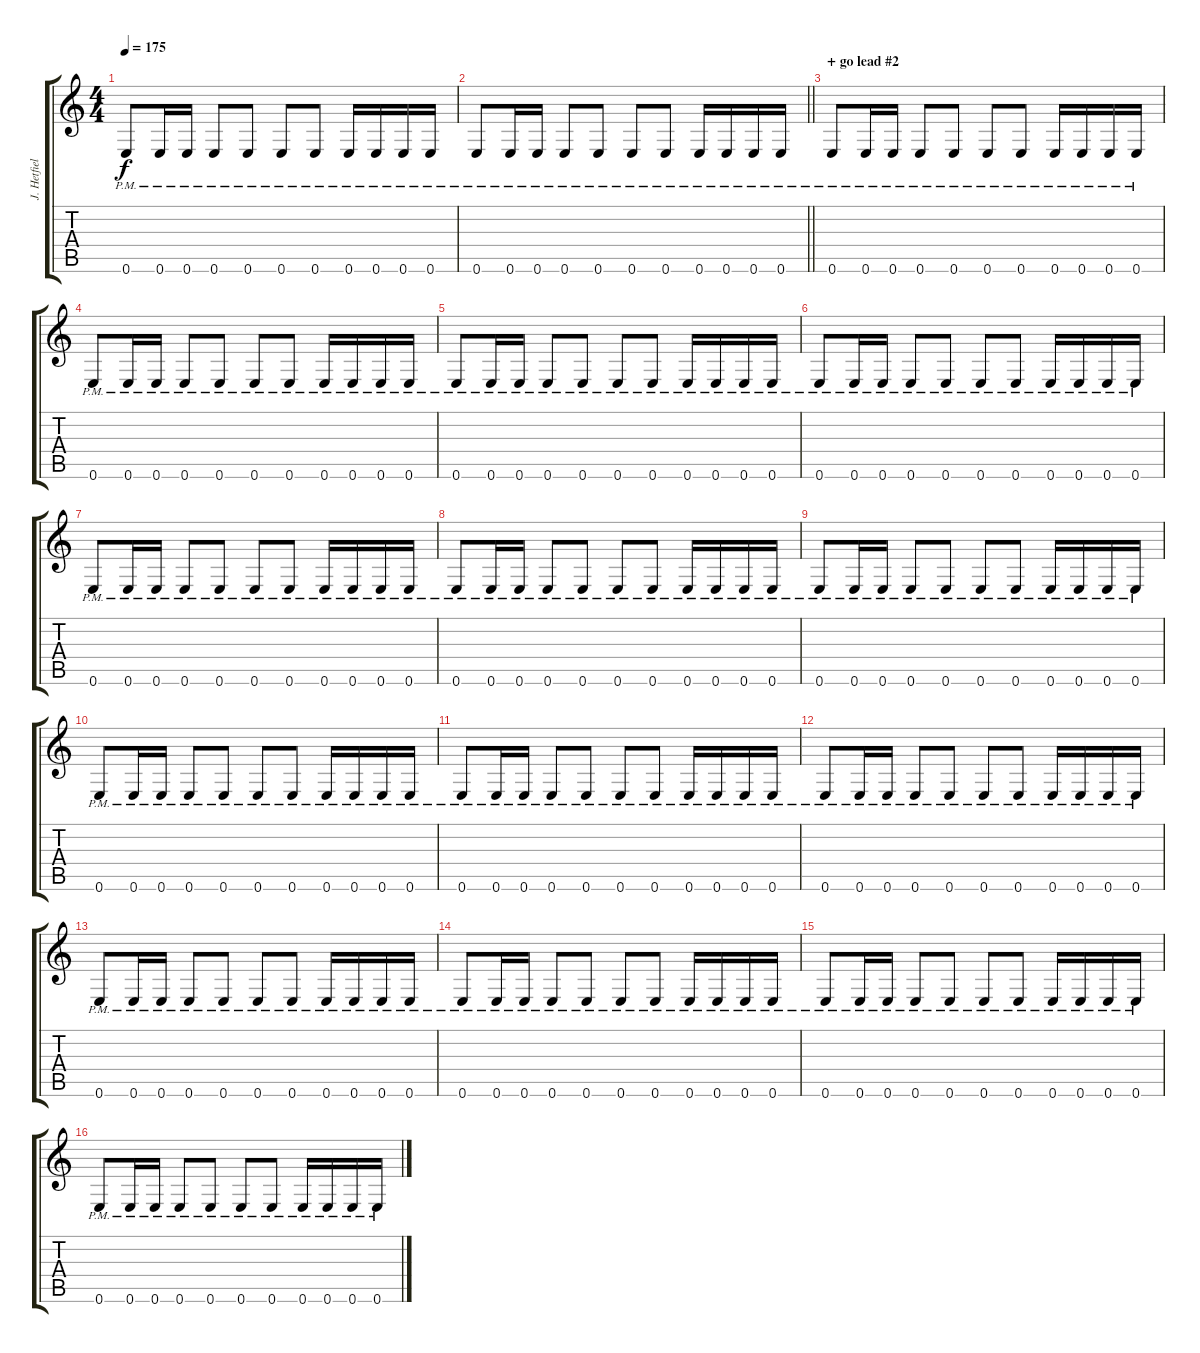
\track ("J. Hetfield - Rhythm guitar" "J. Hetfiel") {instrument distortionguitar}
\staff {score tabs}
\tuning (E4 B3 G3 D3 A2 E2) {hide}
\ts (4 4)
\tempo 175
\clef g2
\ks c
0.6{pm}.8{dy f} 0.6{pm}.16 0.6{pm}.16 0.6{pm}.8 0.6{pm}.8 0.6{pm}.8 0.6{pm}.8 0.6{pm}.16 0.6{pm}.16 0.6{pm}.16 0.6{pm}.16 |
\barLineRight lightlight
0.6{pm}.8 0.6{pm}.16 0.6{pm}.16 0.6{pm}.8 0.6{pm}.8 0.6{pm}.8 0.6{pm}.8 0.6{pm}.16 0.6{pm}.16 0.6{pm}.16 0.6{pm}.16 |
\section ("" "+ go lead #2")
0.6{pm}.8 0.6{pm}.16 0.6{pm}.16 0.6{pm}.8 0.6{pm}.8 0.6{pm}.8 0.6{pm}.8 0.6{pm}.16 0.6{pm}.16 0.6{pm}.16 0.6{pm}.16 |
0.6{pm}.8 0.6{pm}.16 0.6{pm}.16 0.6{pm}.8 0.6{pm}.8 0.6{pm}.8 0.6{pm}.8 0.6{pm}.16 0.6{pm}.16 0.6{pm}.16 0.6{pm}.16 |
0.6{pm}.8 0.6{pm}.16 0.6{pm}.16 0.6{pm}.8 0.6{pm}.8 0.6{pm}.8 0.6{pm}.8 0.6{pm}.16 0.6{pm}.16 0.6{pm}.16 0.6{pm}.16 |
0.6{pm}.8 0.6{pm}.16 0.6{pm}.16 0.6{pm}.8 0.6{pm}.8 0.6{pm}.8 0.6{pm}.8 0.6{pm}.16 0.6{pm}.16 0.6{pm}.16 0.6{pm}.16 |
0.6{pm}.8 0.6{pm}.16 0.6{pm}.16 0.6{pm}.8 0.6{pm}.8 0.6{pm}.8 0.6{pm}.8 0.6{pm}.16 0.6{pm}.16 0.6{pm}.16 0.6{pm}.16 |
0.6{pm}.8 0.6{pm}.16 0.6{pm}.16 0.6{pm}.8 0.6{pm}.8 0.6{pm}.8 0.6{pm}.8 0.6{pm}.16 0.6{pm}.16 0.6{pm}.16 0.6{pm}.16 |
0.6{pm}.8 0.6{pm}.16 0.6{pm}.16 0.6{pm}.8 0.6{pm}.8 0.6{pm}.8 0.6{pm}.8 0.6{pm}.16 0.6{pm}.16 0.6{pm}.16 0.6{pm}.16 |
0.6{pm}.8 0.6{pm}.16 0.6{pm}.16 0.6{pm}.8 0.6{pm}.8 0.6{pm}.8 0.6{pm}.8 0.6{pm}.16 0.6{pm}.16 0.6{pm}.16 0.6{pm}.16 |
0.6{pm}.8 0.6{pm}.16 0.6{pm}.16 0.6{pm}.8 0.6{pm}.8 0.6{pm}.8 0.6{pm}.8 0.6{pm}.16 0.6{pm}.16 0.6{pm}.16 0.6{pm}.16 |
0.6{pm}.8 0.6{pm}.16 0.6{pm}.16 0.6{pm}.8 0.6{pm}.8 0.6{pm}.8 0.6{pm}.8 0.6{pm}.16 0.6{pm}.16 0.6{pm}.16 0.6{pm}.16 |
0.6{pm}.8 0.6{pm}.16 0.6{pm}.16 0.6{pm}.8 0.6{pm}.8 0.6{pm}.8 0.6{pm}.8 0.6{pm}.16 0.6{pm}.16 0.6{pm}.16 0.6{pm}.16 |
0.6{pm}.8 0.6{pm}.16 0.6{pm}.16 0.6{pm}.8 0.6{pm}.8 0.6{pm}.8 0.6{pm}.8 0.6{pm}.16 0.6{pm}.16 0.6{pm}.16 0.6{pm}.16 |
0.6{pm}.8 0.6{pm}.16 0.6{pm}.16 0.6{pm}.8 0.6{pm}.8 0.6{pm}.8 0.6{pm}.8 0.6{pm}.16 0.6{pm}.16 0.6{pm}.16 0.6{pm}.16 |
0.6{pm}.8 0.6{pm}.16 0.6{pm}.16 0.6{pm}.8 0.6{pm}.8 0.6{pm}.8 0.6{pm}.8 0.6{pm}.16 0.6{pm}.16 0.6{pm}.16 0.6{pm}.16
